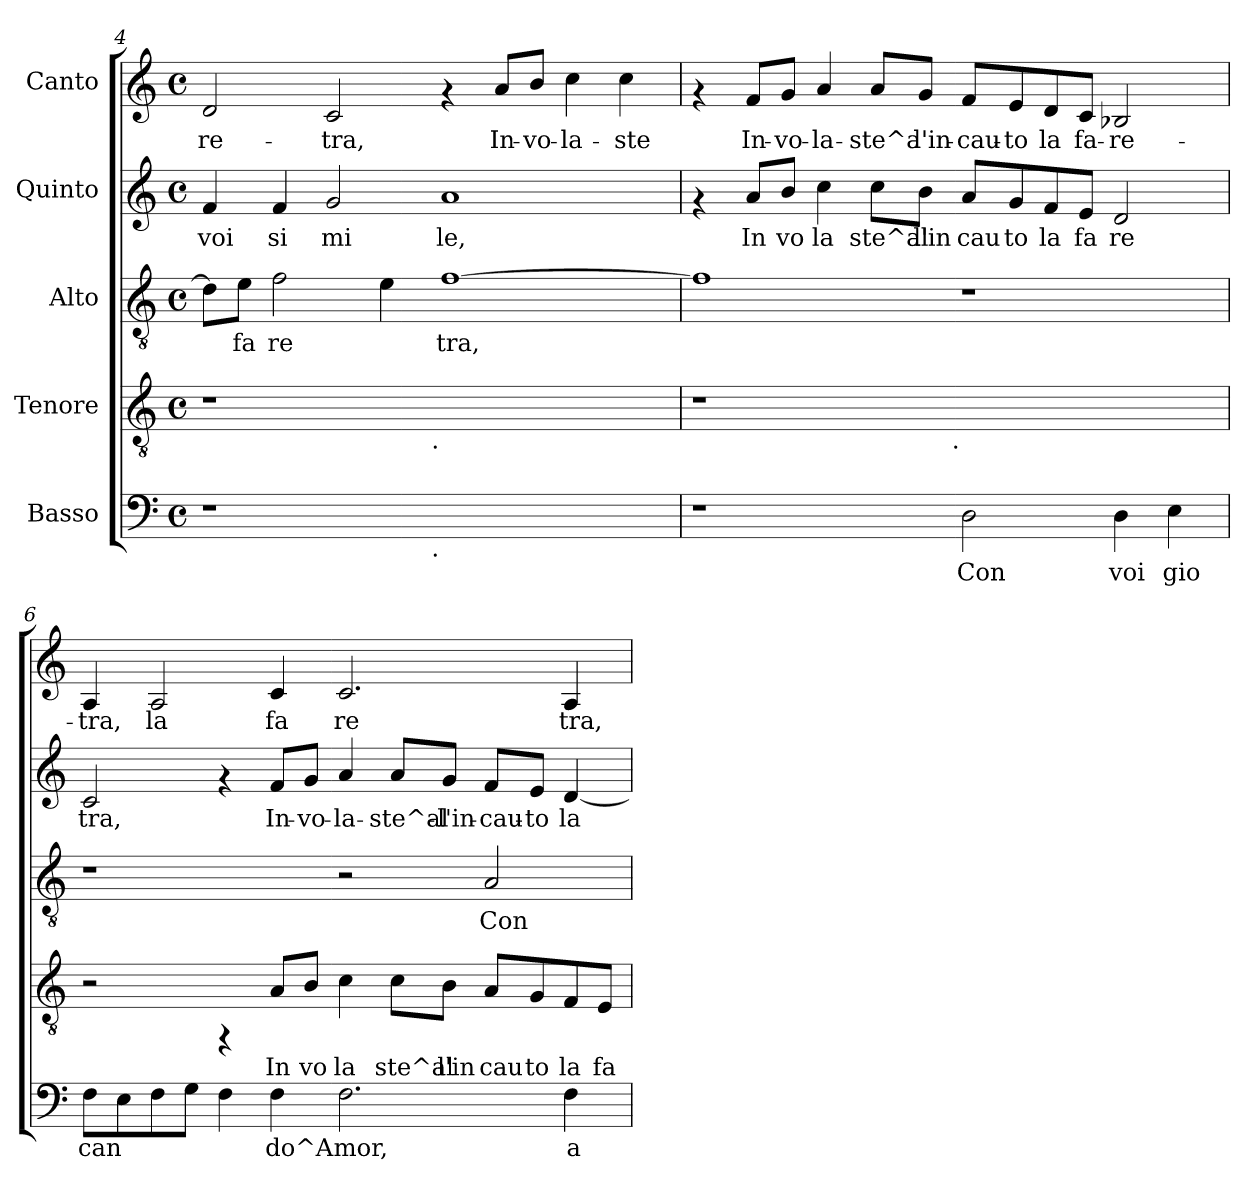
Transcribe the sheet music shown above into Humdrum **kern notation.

**kern	**text	**kern	**text	**kern	**text	**kern	**text	**kern	**text
*part5	*part5	*part4	*part4	*part3	*part3	*part2	*part2	*part1	*part1
*staff5	*staff5	*staff4	*staff4	*staff3	*staff3	*staff2	*staff2	*staff1	*staff1
*I"Basso	*	*I"Tenore	*	*I"Alto	*	*I"Quinto	*	*I"Canto	*
*clefF4	*	*clefGv2	*	*clefGv2	*	*clefG2	*	*clefG2	*
*k[]	*	*k[]	*	*k[]	*	*k[]	*	*k[]	*
*C:	*	*C:	*	*C:	*	*C:	*	*C:	*
*M4/4	*	*M4/4	*	*M4/4	*	*M4/4	*	*M4/4	*
*met(c)	*	*met(c)	*	*met(c)	*	*met(c)	*	*met(c)	*
=4	=4	=4	=4	=4	=4	=4	=4	=4	=4
!	!	!	!	!	!LO:LY:b:cj	!	!LO:LY:b:cj	!	!LO:LY:b:cj
*^	*	*^	*	*	*	*	*	*	*
1r	2ryy	.	1r	2ryy	.	8d\L]	.	4f/	voi	2d/	-re-
!	!	!	!	!	!	!	!LO:LY:b:cj	!	!	!	!
.	.	.	.	.	.	8e\J	fa	.	.	.	.
!	!	!	!	!	!	!	!LO:LY:b:cj	!	!LO:LY:b:cj	!	!
.	.	.	.	.	.	2f\	re	4f/	si	.	.
!	!	!	!	!	!	!	!	!	!LO:LY:b:cj	!	!LO:LY:b:cj
.	4ryy	.	.	4ryy	.	.	.	2g/	mi	2c/	-tra,
!	!	!	!	!	!	!	!LO:LY:b:cj	!	!	!	!
.	8...ryy	.	.	8...ryy	.	4e\	.	.	.	.	.
!	!	!	!	!LO:TX:b:t=.	!	!	!	!	!	!	!
!	!LO:TX:b:t=.	!	!	!	!	!	!	!	!	!	!
.	1ryy	.	.	1ryy	.	.	.	.	.	.	.
!	!	!	!	!	!	!	!LO:LY:b:cj	!	!LO:LY:b:cj	!	!
1ryy	.	.	1ryy	.	.	[>1f	tra,	1a	le,	4rf	.
!	!	!	!	!	!	!	!	!	!	!	!LO:LY:b:cj
.	.	.	.	.	.	.	.	.	.	8a/L	In-
!	!	!	!	!	!	!	!	!	!	!	!LO:LY:b:cj
.	.	.	.	.	.	.	.	.	.	8b/J	-vo-
!	!	!	!	!	!	!	!	!	!	!	!LO:LY:b:cj
.	.	.	.	.	.	.	.	.	.	4cc\	-la-
!	!	!	!	!	!	!	!	!	!	!	!LO:LY:b:cj
.	.	.	.	.	.	.	.	.	.	4cc\	-ste
.	64ryy	.	.	64ryy	.	.	.	.	.	.	.
=5	=5	=5	=5	=5	=5	=5	=5	=5	=5	=5	=5
!	!	!	!	!	!	!	!LO:LY:b:cj	!	!	!	!
*v	*v	*	*	*	*	*	*	*	*	*	*
1r	.	1r	2ryy	.	1f]	.	4rf	.	4rf	.
!	!	!	!	!	!	!	!	!LO:LY:b:cj	!	!LO:LY:b:cj
.	.	.	.	.	.	.	8a/L	In	8f/L	In-
!	!	!	!	!	!	!	!	!LO:LY:b:cj	!	!LO:LY:b:cj
.	.	.	.	.	.	.	8b/J	vo	8g/J	-vo-
!	!	!	!	!	!	!	!	!LO:LY:b:cj	!	!LO:LY:b:cj
.	.	.	4ryy	.	.	.	4cc\	la	4a/	-la-
!	!	!	!	!	!	!	!	!LO:LY:b:cj	!	!LO:LY:b:cj
.	.	.	8...ryy	.	.	.	8cc\L	ste^al	8a/L	-ste^a
!	!	!	!	!	!	!	!	!LO:LY:b:cj	!	!LO:LY:b:cj
.	.	.	.	.	.	.	8b\J	l'in	8g/J	l'in-
!	!	!	!LO:TX:b:t=.	!	!	!	!	!	!	!
.	.	.	1ryy	.	.	.	.	.	.	.
!	!LO:LY:b:cj	!	!	!	!	!	!	!LO:LY:b:cj	!	!LO:LY:b:cj
2D\	Con	1ryy	.	.	1r	.	8a/L	cau	8f/L	-cau-
!	!	!	!	!	!	!	!	!LO:LY:b:cj	!	!LO:LY:b:cj
.	.	.	.	.	.	.	8g/	to	8e/	-to
!	!	!	!	!	!	!	!	!LO:LY:b:cj	!	!LO:LY:b:cj
.	.	.	.	.	.	.	8f/	la	8d/	la
!	!	!	!	!	!	!	!	!LO:LY:b:cj	!	!LO:LY:b:cj
.	.	.	.	.	.	.	8e/J	fa	8c/J	fa-
!	!LO:LY:b:cj	!	!	!	!	!	!	!LO:LY:b:cj	!	!LO:LY:b:cj
4D\	voi	.	.	.	.	.	2d/	re	2B-X/	-re-
!	!LO:LY:b:cj	!	!	!	!	!	!	!	!	!
4E\	gio	.	.	.	.	.	.	.	.	.
.	.	.	64ryy	.	.	.	.	.	.	.
!!LO:PB:g=z
=6	=6	=6	=6	=6	=6	=6	=6	=6	=6	=6
!	!LO:LY:b:cj	!	!	!	!	!	!	!LO:LY:b:cj	!	!LO:LY:b:cj
*	*	*v	*v	*	*	*	*	*	*	*
8F\L	can	2r	.	1r	.	2c/	tra,	4A/	-tra,
!	!LO:LY:b:cj	!	!	!	!	!	!	!	!
8E\	.	.	.	.	.	.	.	.	.
!	!LO:LY:b:cj	!	!	!	!	!	!	!	!LO:LY:b:cj
8F\	.	.	.	.	.	.	.	2A/	la
!	!LO:LY:b:cj	!	!	!	!	!	!	!	!
8G\J	.	.	.	.	.	.	.	.	.
!	!LO:LY:b:cj	!	!	!	!	!	!	!	!
4F\	.	4rFF	.	.	.	4rf	.	.	.
!	!LO:LY:b:cj	!	!LO:LY:b:cj	!	!	!	!LO:LY:b:cj	!	!LO:LY:b:cj
4F\	do^A	8A/L	In	.	.	8f/L	In-	4c/	fa
!	!	!	!LO:LY:b:cj	!	!	!	!LO:LY:b:cj	!	!
.	.	8B/J	vo	.	.	8g/J	-vo-	.	.
!	!LO:LY:b:cj	!	!LO:LY:b:cj	!	!	!	!LO:LY:b:cj	!	!LO:LY:b:cj
2.F\	mor,	4c\	la	2r	.	4a/	-la-	2.c/	re
!	!	!	!LO:LY:b:cj	!	!	!	!LO:LY:b:cj	!	!
.	.	8c\L	ste^al	.	.	8a/L	-ste^al-	.	.
!	!	!	!LO:LY:b:cj	!	!	!	!LO:LY:b:cj	!	!
.	.	8B\J	l'in	.	.	8g/J	-l'in-	.	.
!	!	!	!LO:LY:b:cj	!	!LO:LY:b:cj	!	!LO:LY:b:cj	!	!
.	.	8A/L	cau	2A/	Con	8f/L	-cau-	.	.
!	!	!	!LO:LY:b:cj	!	!	!	!LO:LY:b:cj	!	!
.	.	8G/	to	.	.	8e/J	-to	.	.
!	!LO:LY:b:cj	!	!LO:LY:b:cj	!	!	!	!LO:LY:b:cj	!	!LO:LY:b:cj
4F\	a	8F/	la	.	.	[<4d/	la	4A/	tra,
!	!	!	!LO:LY:b:cj	!	!	!	!	!	!
.	.	8E/J	fa	.	.	.	.	.	.
=	=	=	=	=	=	=	=	=	=
*-	*-	*-	*-	*-	*-	*-	*-	*-	*-
